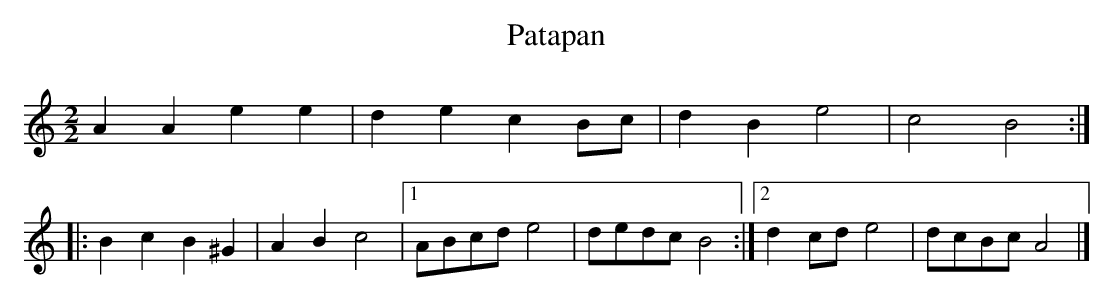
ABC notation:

X:1
T:Patapan
L:1/8
M:2/2
K:C
A2A2e2e2|d2e2c2Bc|d2B2e4|c4B4:|
|:B2c2B2^G2|A2B2c4|1ABcd e4|dedc B4:|2d2cd e4|dcBc A4|]
